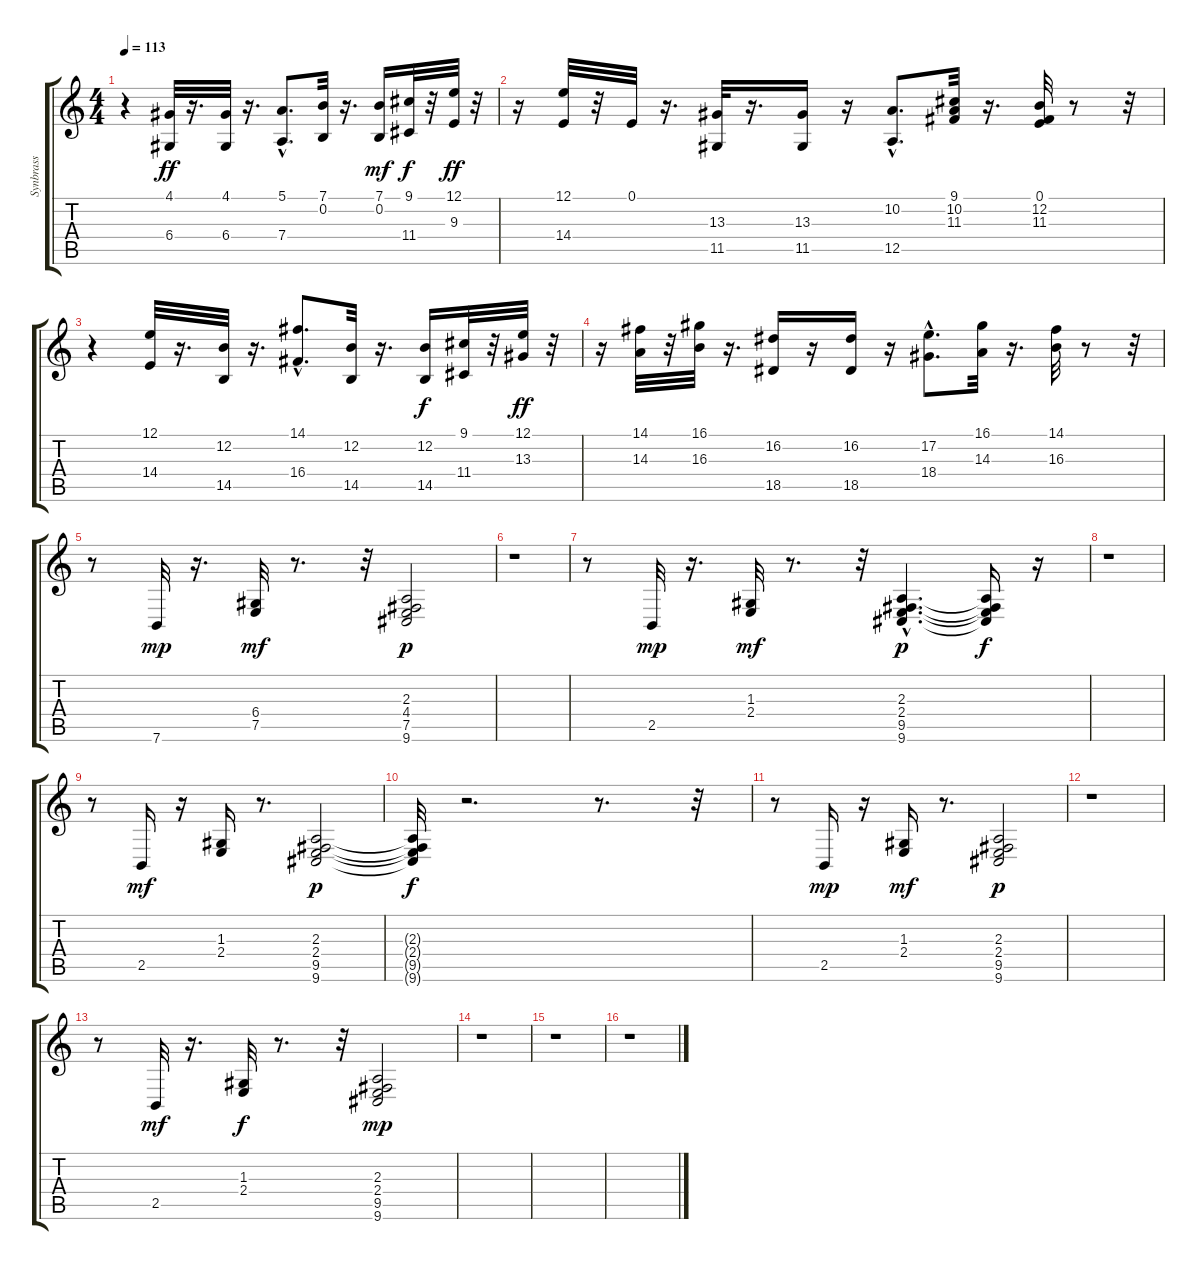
\track ("Synbrass" "Synbrass") {instrument synthbrass1}
\staff {score tabs}
\tuning (E4 B3 G3 D3 A2 E2) {hide}
\ts (4 4)
\tempo 113
\clef g2
\ks c
r.4{dy mp} (4.1 6.4).32{dy ff} r.16{d} (4.1 6.4).32 r.16{d} (5.1{hac} 7.4{hac}).8{d} (7.1 0.2).32 r.16{d} (7.1 0.2).16{dy mf} (9.1 11.4).32{dy f} r.32 (12.1 9.3).32{dy ff} r.32 |
r.16 (12.1 14.4).32 r.32 0.1.32 r.16{d} (13.3 11.5).32 r.16{d} (13.3 11.5).16 r.16 (10.2{hac} 12.5{hac}).8{d} (9.1 10.2 11.3).32 r.16{d} (0.1 12.2 11.3).32 r.8 r.32 |
r.4 (12.1 14.4).32 r.16{d} (12.2 14.5).32 r.16{d} (14.1{hac} 16.4{hac}).8{d} (12.2 14.5).32 r.16{d} (12.2 14.5).16{dy f} (9.1 11.4).32 r.32 (12.1 13.3).32{dy ff} r.32 |
r.16 (14.1 14.3).32 r.32 (16.1 16.3).32 r.16{d} (16.2 18.5).16 r.16 (16.2 18.5).16 r.16 (17.2{hac} 18.4{hac}).8{d} (16.1 14.3).32 r.16{d} (14.1 16.3).32 r.8 r.32 |
r.8 7.6.32{dy mp} r.16{d} (6.4 7.5).32{dy mf} r.8{d} r.32 (2.3 4.4 7.5 9.6).2{dy p} |
r.1 |
r.8 2.5.32{dy mp} r.16{d} (1.3 2.4).32{dy mf} r.8{d} r.32 (2.3{hac} 2.4{hac} 9.5{hac} 9.6{hac}).4{d dy p} (2.3{t} 2.4{t} 9.5{t} 9.6{t}).16{dy f} r.16 |
r.1 |
r.8 2.5.16{dy mf} r.16 (1.3 2.4).16 r.8{d} (2.3 2.4 9.5 9.6).2{dy p} |
(2.3{t} 2.4{t} 9.5{t} 9.6{t}).32{dy f} r.2{d} r.8{d} r.32 |
r.8 2.5.16{dy mp} r.16 (1.3 2.4).16{dy mf} r.8{d} (2.3 2.4 9.5 9.6).2{dy p} |
r.1 |
r.8 2.5.32{dy mf} r.16{d} (1.3 2.4).32{dy f} r.8{d} r.32 (2.3 2.4 9.5 9.6).2{dy mp} |
r.1 |
r.1 |
r.1
